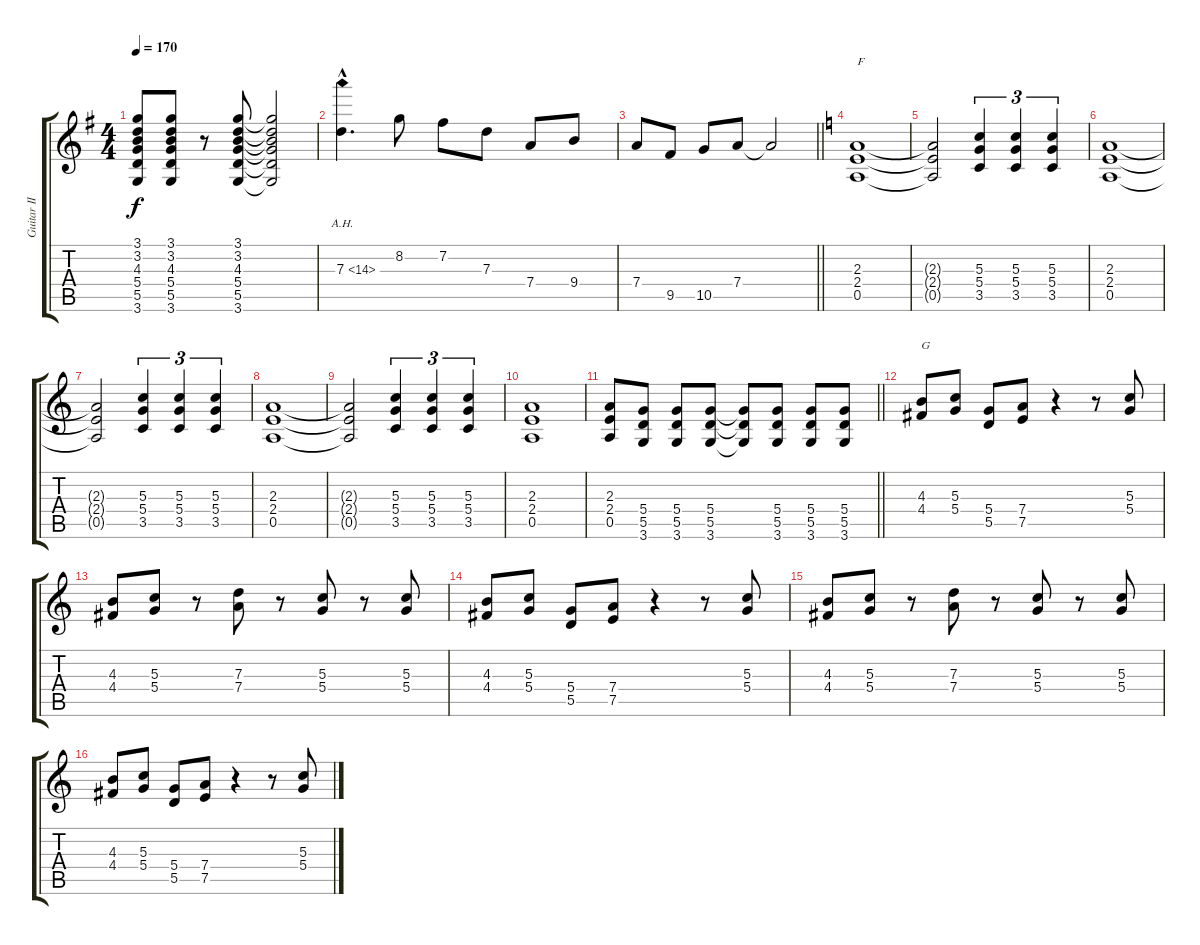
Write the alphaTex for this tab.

\track ("Guitar II" "Guitar II") {instrument distortionguitar}
\staff {score tabs}
\tuning (E4 B3 G3 D3 A2 E2) {hide}
\ts (4 4)
\tempo 170
\clef g2
\ks g
(3.1 3.2 4.3 5.4 5.5 3.6).8{dy f} (3.1 3.2 4.3 5.4 5.5 3.6).8 r.8 (3.1 3.2 4.3 5.4 5.5 3.6).8 (3.1{t} 3.2{t} 4.3{t} 5.4{t} 5.5{t} 3.6{t}).2 |
7.3{ah 7 hac}.4{d} 8.2.8 7.2.8 7.3.8 7.4.8 9.4.8 |
\barLineRight lightlight
7.4.8 9.5.8 10.5.8 7.4.8 7.4{t}.2 |
\ks c
(2.3 2.4 0.5).1{txt "F"} |
(2.3{t} 2.4{t} 0.5{t}).2 (5.3 5.4 3.5).4{tu (3 2)} (5.3 5.4 3.5).4{tu (3 2)} (5.3 5.4 3.5).4{tu (3 2)} |
(2.3 2.4 0.5).1 |
(2.3{t} 2.4{t} 0.5{t}).2 (5.3 5.4 3.5).4{tu (3 2)} (5.3 5.4 3.5).4{tu (3 2)} (5.3 5.4 3.5).4{tu (3 2)} |
(2.3 2.4 0.5).1 |
(2.3{t} 2.4{t} 0.5{t}).2 (5.3 5.4 3.5).4{tu (3 2)} (5.3 5.4 3.5).4{tu (3 2)} (5.3 5.4 3.5).4{tu (3 2)} |
(2.3 2.4 0.5).1 |
\barLineRight lightlight
(2.3 2.4 0.5).8 (5.4 5.5 3.6).8 (5.4 5.5 3.6).8 (5.4 5.5 3.6).8 (5.4{t} 5.5{t} 3.6{t}).8 (5.4 5.5 3.6).8 (5.4 5.5 3.6).8 (5.4 5.5 3.6).8 |
(4.3 4.4).8{txt "G"} (5.3 5.4).8 (5.4 5.5).8 (7.4 7.5).8 r.4 r.8 (5.3 5.4).8 |
(4.3 4.4).8 (5.3 5.4).8 r.8 (7.3 7.4).8 r.8 (5.3 5.4).8 r.8 (5.3 5.4).8 |
(4.3 4.4).8 (5.3 5.4).8 (5.4 5.5).8 (7.4 7.5).8 r.4 r.8 (5.3 5.4).8 |
(4.3 4.4).8 (5.3 5.4).8 r.8 (7.3 7.4).8 r.8 (5.3 5.4).8 r.8 (5.3 5.4).8 |
(4.3 4.4).8 (5.3 5.4).8 (5.4 5.5).8 (7.4 7.5).8 r.4 r.8 (5.3 5.4).8
